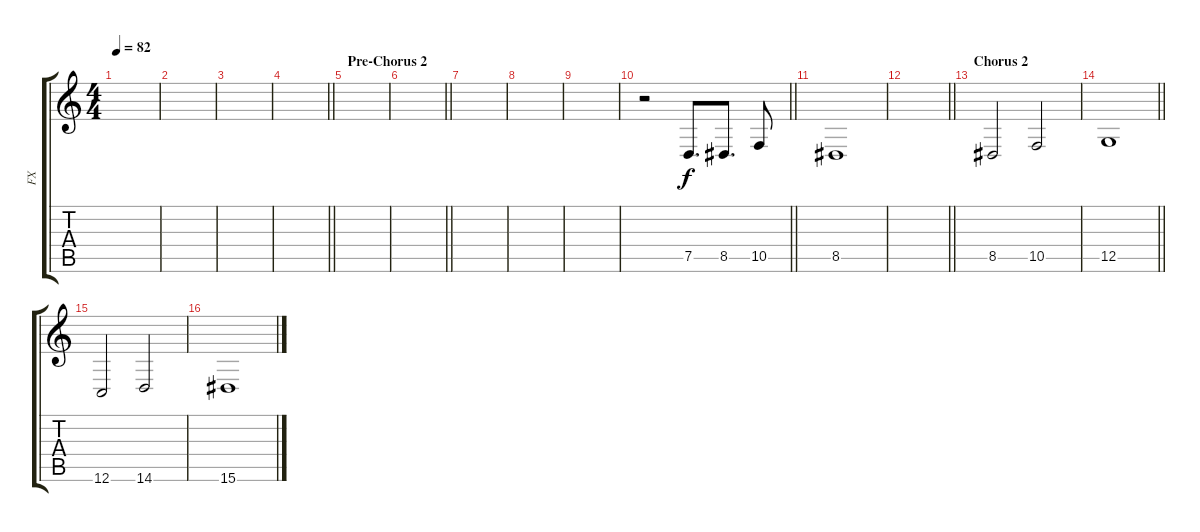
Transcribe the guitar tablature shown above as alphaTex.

\track ("FX" "FX") {instrument stringensemble1}
\staff {score tabs}
\tuning (D4 A3 F3 C3 G2 C2) {hide}
\ts (4 4)
\tempo 82
\clef g2
\ks c
|
|
|
\barLineRight lightlight
|
\section ("" "Pre-Chorus 2")
|
\barLineRight lightlight
|
|
|
|
\barLineRight lightlight
r.2{volume 16} 7.5.8{d} 8.5.8{d} 10.5.8 |
8.5.1 |
\barLineRight lightlight
|
\section ("" "Chorus 2")
8.5.2 10.5.2 |
\barLineRight lightlight
12.5.1 |
12.6.2 14.6.2 |
15.6.1
